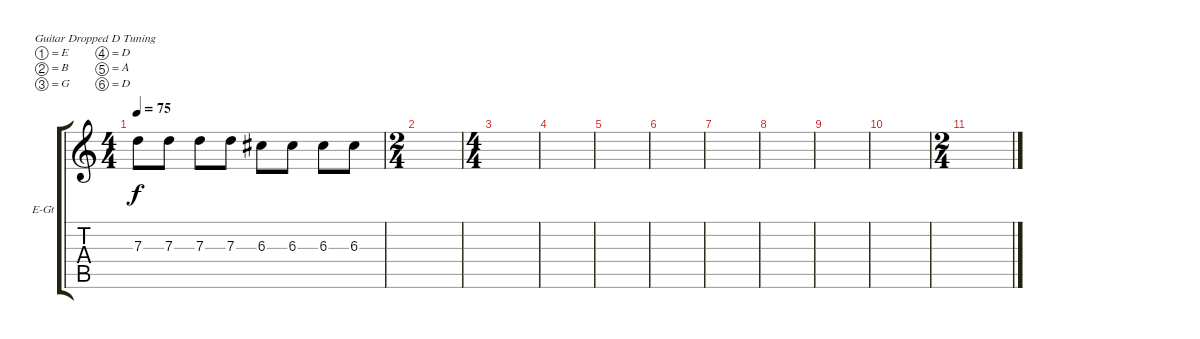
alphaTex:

\defaultSystemsLayout 4
\bracketExtendMode groupsimilarinstruments
\firstSystemTrackNameOrientation horizontal
\otherSystemsTrackNameOrientation horizontal
\track ("Electric Guitar" "E-Gt") {instrument distortionguitar}
\staff {score tabs}
\tuning (E4 B3 G3 D3 A2 D2)
\ts (4 4)
\tempo 75
\clef g2
\ks c
7.3.8{dy f} 7.3.8 7.3.8 7.3.8 6.3.8 6.3.8 6.3.8 6.3.8 |
\ts (2 4)
|
\ts (4 4)
|
|
|
|
|
|
|
|
\ts (2 4)
